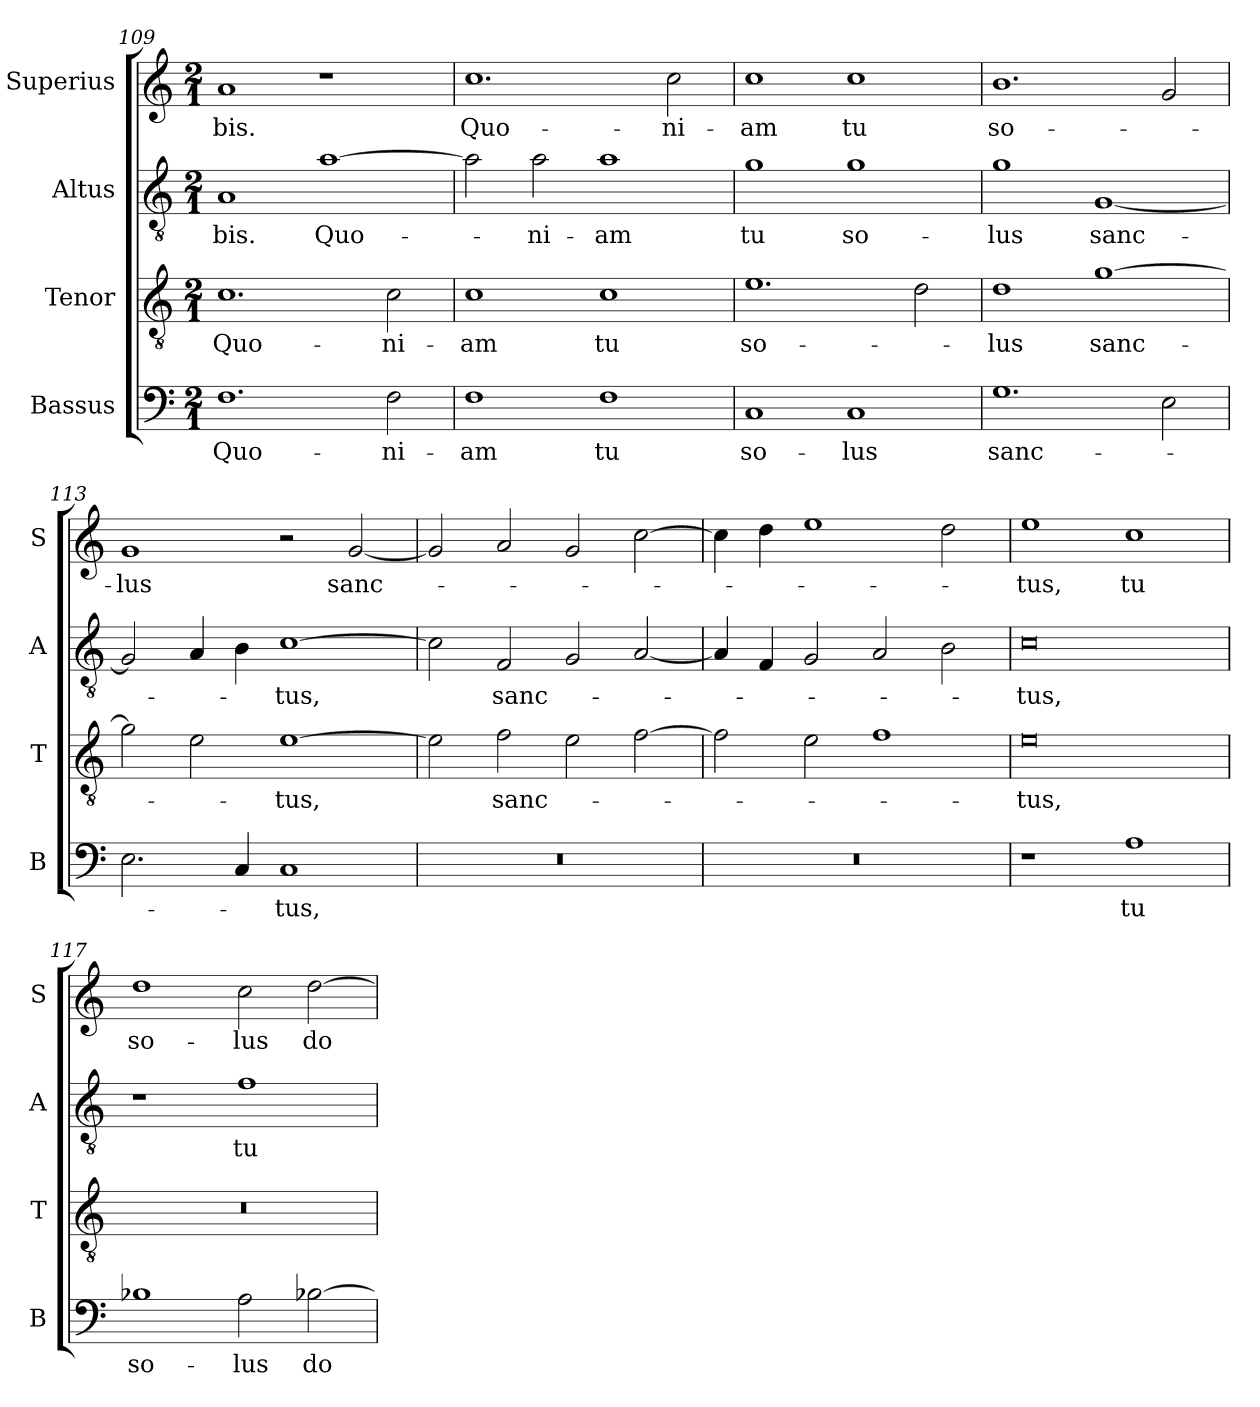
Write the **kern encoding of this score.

**kern	**text	**kern	**text	**kern	**text	**kern	**text
*part4	*part4	*part3	*part3	*part2	*part2	*part1	*part1
*staff4	*staff4	*staff3	*staff3	*staff2	*staff2	*staff1	*staff1
*I"Bassus	*	*I"Tenor	*	*I"Altus	*	*I"Superius	*
*I'B	*	*I'T	*	*I'A	*	*I'S	*
*clefF4	*	*clefGv2	*	*clefGv2	*	*clefG2	*
*k[]	*	*k[]	*	*k[]	*	*k[]	*
*M2/1	*	*M2/1	*	*M2/1	*	*M2/1	*
=109	=109	=109	=109	=109	=109	=109	=109
1.F	Quo-	1.c	Quo-	1A	-bis.	1a	-bis.
.	.	.	.	[1a	Quo-	1r	.
2F\	-ni-	2c\	-ni-	.	.	.	.
=110	=110	=110	=110	=110	=110	=110	=110
1F	-am	1c	-am	2a\]	.	1.cc	Quo-
.	.	.	.	2a\	-ni-	.	.
1F	tu	1c	tu	1a	-am	.	.
.	.	.	.	.	.	2cc\	-ni-
=111	=111	=111	=111	=111	=111	=111	=111
1C	so-	1.e	so-	1g	tu	1cc	-am
1C	-lus	.	.	1g	so-	1cc	tu
.	.	2d\	.	.	.	.	.
=112	=112	=112	=112	=112	=112	=112	=112
1.G	sanc-	1d	-lus	1g	-lus	1.b	so-
.	.	[1g	sanc-	[1G	sanc-	.	.
2E\	.	.	.	.	.	2g/	.
=113	=113	=113	=113	=113	=113	=113	=113
2.E\	.	2g\]	.	2G/]	.	1g	-lus
.	.	2e\	.	4A/	.	.	.
4C/	.	.	.	4B\	.	.	.
1C	-tus,	[1e	-tus,	[1c	-tus,	2r	.
.	.	.	.	.	.	[2g/	sanc-
=114	=114	=114	=114	=114	=114	=114	=114
0r	.	2e\]	.	2c\]	.	2g/]	.
.	.	2f\	sanc-	2F/	sanc-	2a/	.
.	.	2e\	.	2G/	.	2g/	.
.	.	[2f\	.	[2A/	.	[2cc\	.
=115	=115	=115	=115	=115	=115	=115	=115
0r	.	2f\]	.	4A/]	.	4cc\]	.
.	.	.	.	4F/	.	4dd\	.
.	.	2e\	.	2G/	.	1ee	.
.	.	1f	.	2A/	.	.	.
.	.	.	.	2B\	.	2dd\	.
=116	=116	=116	=116	=116	=116	=116	=116
1r	.	0e	-tus,	0c	-tus,	1ee	-tus,
1A	tu	.	.	.	.	1cc	tu
=117	=117	=117	=117	=117	=117	=117	=117
1B-X	so-	0r	.	1r	.	1dd	so-
2A\	-lus	.	.	1f	tu	2cc\	-lus
[2B-X\	do-	.	.	.	.	[2dd\	do-
=	=	=	=	=	=	=	=
*-	*-	*-	*-	*-	*-	*-	*-
